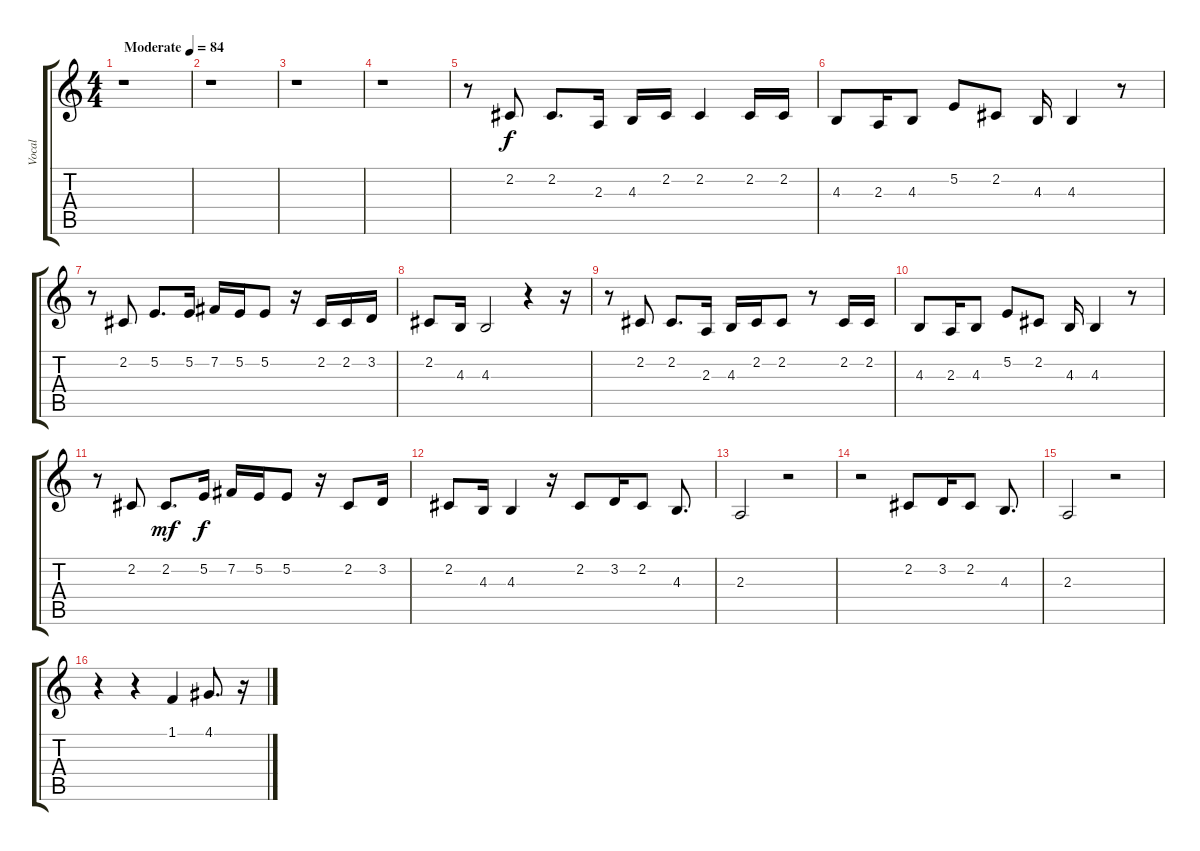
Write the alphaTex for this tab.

\track ("Vocal" "Vocal") {instrument fx4atmosphere}
\staff {score tabs}
\tuning (E4 B3 G3 D3 A2 E2) {hide}
\ts (4 4)
\tempo (84 "Moderate")
\clef g2
\ks c
r.1{dy f instrument fx4atmosphere} |
r.1 |
r.1 |
r.1 |
r.8 2.2.8 2.2.8{d} 2.3.16 4.3.16 2.2.16 2.2.4 2.2.16 2.2.16 |
4.3.8 2.3.16 4.3.8 5.2.8 2.2.8 4.3.16 4.3.4 r.8 |
r.8 2.2.8 5.2.8{d} 5.2.16 7.2.16 5.2.16 5.2.8 r.16 2.2.16 2.2.16 3.2.16 |
2.2.8 4.3.16 4.3.2 r.4 r.16 |
r.8 2.2.8 2.2.8{d} 2.3.16 4.3.16 2.2.16 2.2.8 r.8 2.2.16 2.2.16 |
4.3.8 2.3.16 4.3.8 5.2.8 2.2.8 4.3.16 4.3.4 r.8 |
r.8 2.2.8 2.2.8{d dy mf} 5.2.16{dy f} 7.2.16 5.2.16 5.2.8 r.16 2.2.8 3.2.16 |
2.2.8 4.3.16 4.3.4 r.16 2.2.8 3.2.16 2.2.8 4.3.8{d} |
2.3.2 r.2 |
r.2 2.2.8 3.2.16 2.2.8 4.3.8{d} |
2.3.2 r.2 |
r.4 r.4 1.1.4 4.1.8{d} r.16
